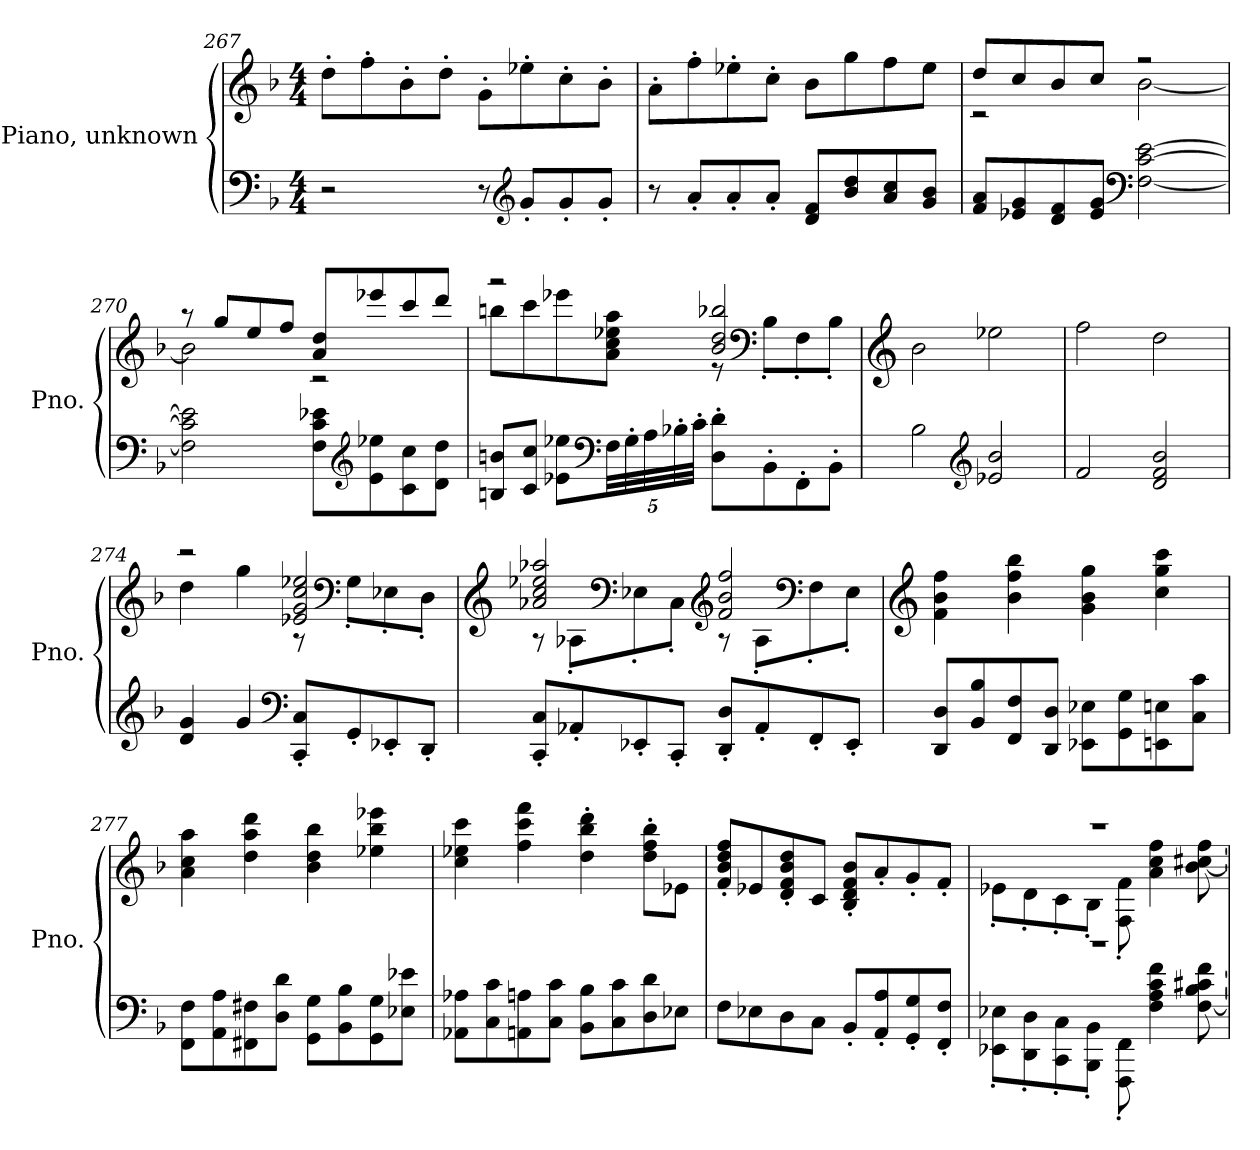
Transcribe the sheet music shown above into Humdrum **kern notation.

**kern	**kern
*part1	*part1
*staff2	*staff1
*I"Piano, unknown	*
*I'Pno.	*
*clefF4	*clefG2
*k[b-]	*k[b-]
*M4/4	*M4/4
=267	=267
2r	8dd'\L
.	8ff'\
.	8b-'\
.	8dd'\J
8r	8g'\L
*clefG2	*
8g'/L	8ee-X'\
8g'/	8cc'\
8g'/J	8b-'\J
=268	=268
8r	8a'\L
8a'/L	8ff'\
8a'/	8ee-X'\
8a'/J	8cc'\J
8d/ 8f/L	8b-\L
8b-/ 8dd/	8gg\
8a/ 8cc/	8ff\
8g/ 8b-/J	8ee-\J
=269	=269
*	*^
8f/ 8a/L	8dd/L	2r
8e-X/ 8g/	8cc/	.
8d/ 8f/	8b-/	.
8e-/ 8g/J	8cc/J	.
*clefF4	*	*
[2F\ [2c\ [2e-\	2r	[2b-\
!!LO:LB:g=z	!!
=270	=270	=270
2F\] 2c\] 2e-\]	8r	2b-\]
.	8gg/L	.
.	8ee/	.
.	8ff/J	.
8F\ 8c\ 8e-X\L	8a/ 8dd/L	2r
*clefG2	*	*
8e-\ 8ee-X\	8eee-X/	.
8c\ 8cc\	8ccc/	.
8d\ 8dd\J	8ddd/J	.
=271	=271	=271
8Bn/ 8bn/L	2r	8bbn\L
8c/ 8cc/J	.	8ccc\
8e-X\ 8ee-X\L	.	8eee-X\
*clefF4	*	*
*Xbrackettup	*	*
40F\LL	.	8a\ 8cc\ 8ee-X\ 8aa\J
40G'\	.	.
40A\	.	.
40B-X'\	.	.
40c'\JJJ	.	.
8D\' 8d\'L	2b-/ 2dd/ 2bb-X/	8r
*	*clefF4	*
8BB-'\	.	8B-'\L
8FF'\	.	8F'\
8BB-'\J	.	8B-'\J
*	*v	*v
=272	=272
*	*clefG2
2B-\	2b-\
*clefG2	*
2e-X/ 2b-/	2ee-X\
=273	=273
2f/	2ff\
2d/ 2f/ 2b-/	2dd\
!!LO:LB:g=z
=274	=274
*	*^
4d/ 4g/	2r	4dd\
4g/	.	4gg\
*clefF4	*	*
8CC/' 8C/'L	2e-X/ 2g/ 2cc/ 2ee-X/	8r
*	*clefF4	*
8GG'/	.	8G'\L
8EE-X'/	.	8E-X'\
8DD'/J	.	8D'\J
=275	=275	=275
*	*clefG2	*
8CC/' 8C/'L	2a-X/ 2cc/ 2ee-X/ 2aa-X/	8r
8AA-X'/	.	8A-X'\L
*	*clefF4	*
8EE-X'/	.	8E-X'\
8CC'/J	.	8C'\J
*	*clefG2	*
8DD/' 8D/'L	2f/ 2b-/ 2ff/	8r
8AA-'/	.	8A-'\L
*	*clefF4	*
8FF'/	.	8F'\
8EE-'/J	.	8E-'\J
*	*v	*v
=276	=276
*	*clefG2
8DD/ 8D/L	4f\ 4b-\ 4ff\
8BB-/ 8B-/	.
8FF/ 8F/	4b-\ 4ff\ 4bb-\
8DD/ 8D/J	.
8EE-X\ 8E-X\L	4g\ 4b-\ 4gg\
8GG\ 8G\	.
8EEn\ 8En\	4cc\ 4gg\ 4ccc\
8C\ 8c\J	.
!!LO:PB:g=z
=277	=277
8FF\ 8F\L	4a\ 4cc\ 4aa\
8AA\ 8A\	.
8FF#X\ 8F#X\	4dd\ 4aa\ 4ddd\
8D\ 8d\J	.
8GG\ 8G\L	4b-\ 4dd\ 4bb-\
8BB-\ 8B-\	.
8GG\ 8G\	4ee-X\ 4bb-\ 4eee-X\
8E-X\ 8e-X\J	.
=278	=278
8AA-X\ 8A-X\L	4cc\ 4ee-X\ 4ccc\
8C\ 8c\	.
8AAn\ 8An\	4ff\ 4ccc\ 4fff\
8C\ 8c\J	.
8BB-\ 8B-\L	4dd\' 4bb-\' 4ddd\'
8C\ 8c\	.
8D\ 8d\	8dd\' 8ff\' 8bb-\'L
8E-X\J	8e-X\J
=279	=279
8F\L	8f/' 8b-/' 8dd/' 8ff/'L
8E-X\	8e-X/
8D\	8d/' 8f/' 8b-/' 8dd/'
8C\J	8c/J
8BB-'/L	8B-/' 8d/' 8f/' 8b-/'L
8AA/' 8A/'	8a'/
8GG/' 8G/'	8g'/
8FF/' 8F/'J	8f'/J
=280	=280
*^	*^
1r	8EE-X\' 8E-X\'L	1r	8e-X'\L
.	8DD\' 8D\'	.	8d'\
.	8CC\' 8C\'	.	8c'\
.	8BBB-\' 8BB-\'J	.	8B-'\J
.	8FFF\' 8FF\'	.	8F\' 8f\'
.	4F\ 4A\ 4c\ 4f\	.	4a\ 4cc\ 4ff\
.	[8F\ [8B-\ [8c#X\ [8f\	.	[8b-\ [8cc#X\ [8ff\
*v	*v	*	*
*	*v	*v
=	=
*-	*-
